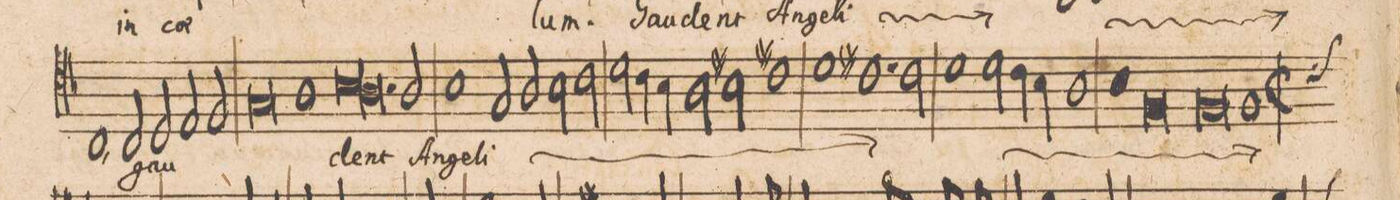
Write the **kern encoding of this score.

**kern	**text
*I"[Tenore]	*
*clefC4	*
*k[b-]	*
*met(C|)	*
*M3/1	*
1C/,	-li
*	*Xij
2C/	gau-
2D/	.
2E/	.
2F/	.
=23-	=23-
0G/	.
1A\	.
=24-	=24-
*lig	*
1B-\	-dent
1.A\	An-
*Xlig	*
2A/	-ge-
=25-	=25-
1B-\	-li
*	*ij
2G/	gau-
2A/	.
2B-\	.
2c\	.
=26-	=26-
2d\	.
4c\	.
4B-\	.
2A\	.
2Bn\	.
1c#X\	.
=27-	=27-
1d\	-dent
1.c#X\	An-
2c#\	-ge-
=28-	=28-
1d\	-li
2d\	gau-
4c\	.
4B-\	.
1A\	.
=29-	=29-
*col	*
1B-\	-dent
0F/	.
*Xcol	*
=30-	=30-
0F/	An-
*custos:B	*
1F/	-ge-
=31-	=31-
*M2/1	*
*met(C|)	*
*mmet(c|)	*
*-	*-
